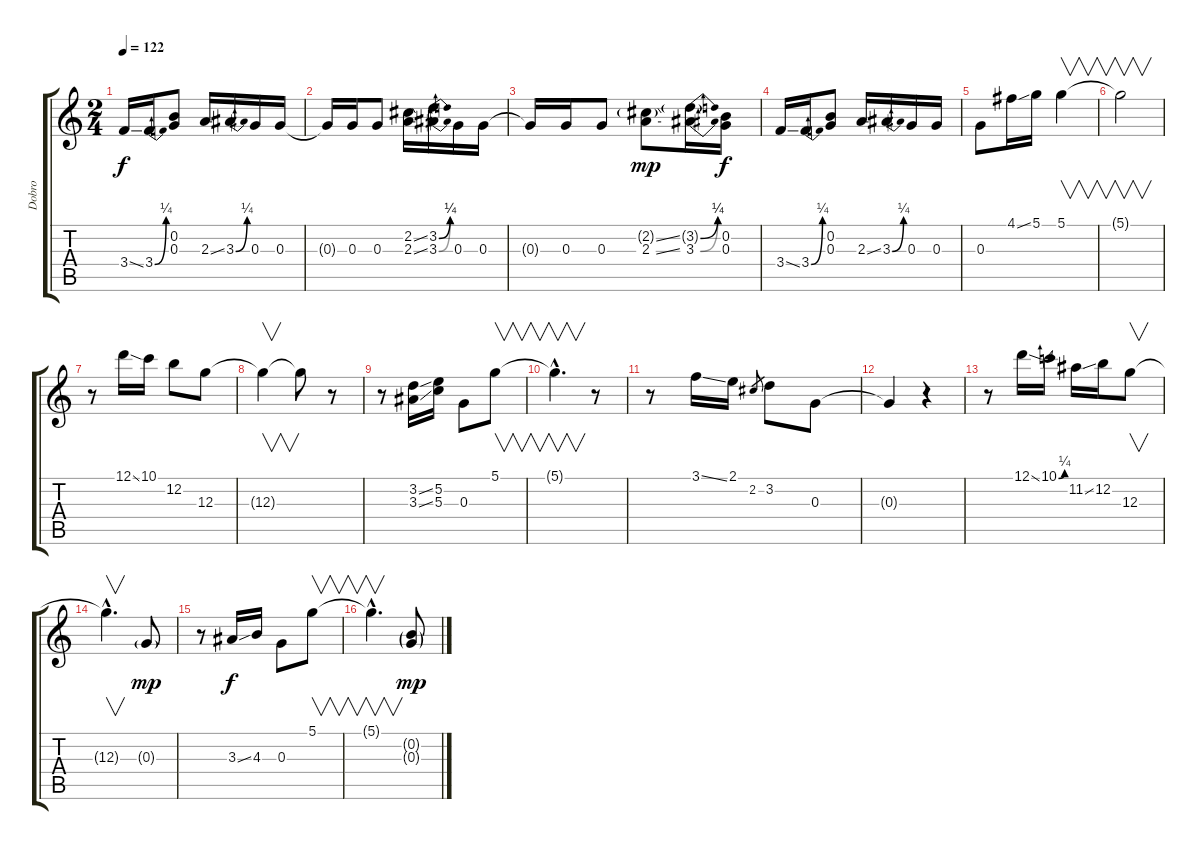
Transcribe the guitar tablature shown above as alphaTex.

\track ("Dobro" "Dobro") {instrument acousticguitarsteel}
\staff {score tabs}
\tuning (D4 B3 G3 D3 G2 D2) {hide}
\ts (2 4)
\tempo 122
\clef g2
\ks c
3.4{ss}.16{dy f} 3.4{be (bend 0 0 60 1)}.16 (0.2 0.3).8 2.3{ss}.16 3.3{be (bend 0 0 60 1)}.16 0.3.16 0.3.16 |
0.3{t}.16 0.3.16 0.3.8 (2.2{ss} 2.3{ss}).16 (3.2{be (bend 0 0 60 1)} 3.3{be (bend 0 0 60 1)}).16 0.3.16 0.3.16 |
0.3{t}.16 0.3.16 0.3.8 (2.2{ss g} 2.3{ss}).8{dy mp} (3.2{be (bend 0 0 60 1) g} 3.3{be (bend 0 0 60 1)}).16 (0.2 0.3).16{dy f} |
3.4{ss}.16 3.4{be (bend 0 0 60 1)}.16 (0.2 0.3).8 2.3{ss}.16 3.3{be (bend 0 0 60 1)}.16 0.3.16 0.3.16 |
0.3.8 4.1{ss}.16 5.1.16 5.1.4{v} |
5.1{t}.2{v} |
r.8 12.1{ss}.16 10.1.16 12.2.8 12.3.8 |
12.3{t}.4{v} 12.3{t}.8 r.8 |
r.8 (3.2{ss} 3.3{ss}).16 (5.2 5.3).16 0.3.8 5.1.8{v} |
5.1{hac t}.4{v d} r.8 |
r.8 3.1{ss}.16 2.1.16 2.2.8{gr} 3.2.8 0.3.8 |
0.3{t}.4 r.4 |
r.8 12.1{ss}.16 10.1{be (bend 0 0 60 1)}.16 11.2{ss}.16 12.2.16 12.3.8{v} |
12.3{hac t}.4{v d} 0.3{g}.8{dy mp} |
r.8 3.3{ss}.16{dy f} 4.3.16 0.3.8 5.1.8{v} |
5.1{hac t}.4{v d} (0.2{g} 0.3{g}).8{dy mp}
